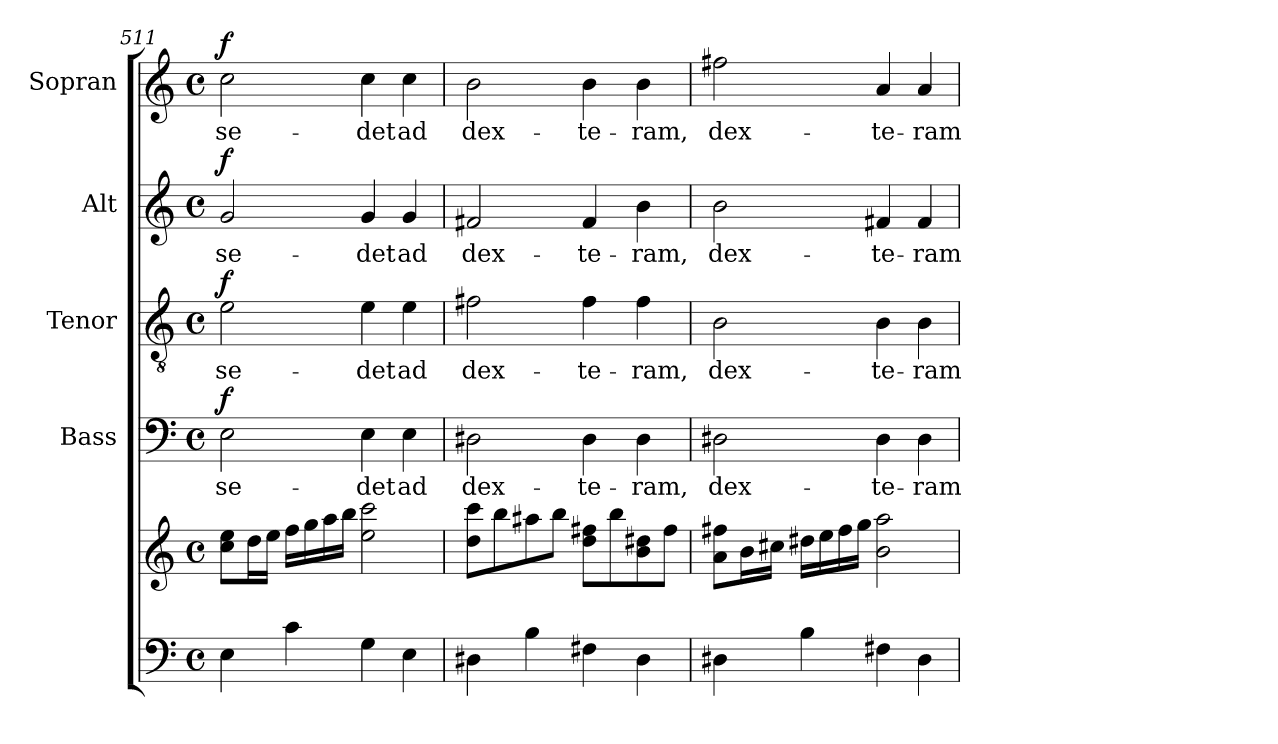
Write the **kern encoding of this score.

**kern	**kern	**kern	**text	**dynam	**kern	**text	**dynam	**kern	**text	**dynam	**kern	**text	**dynam
*part5	*part5	*part4	*part4	*part4	*part3	*part3	*part3	*part2	*part2	*part2	*part1	*part1	*part1
*staff6	*staff5	*staff4	*staff4	*staff4	*staff3	*staff3	*staff3	*staff2	*staff2	*staff2	*staff1	*staff1	*staff1
*	*	*I"Bass	*	*	*I"Tenor	*	*	*I"Alt	*	*	*I"Sopran	*	*
*	*	*I'B.	*	*	*I'T.	*	*	*I'A.	*	*	*I'S.	*	*
*clefF4	*clefG2	*clefF4	*	*	*clefGv2	*	*	*clefG2	*	*	*clefG2	*	*
*k[]	*k[]	*k[]	*	*	*k[]	*	*	*k[]	*	*	*k[]	*	*
*C:	*C:	*C:	*	*	*C:	*	*	*C:	*	*	*C:	*	*
*M4/4	*M4/4	*M4/4	*	*	*M4/4	*	*	*M4/4	*	*	*M4/4	*	*
*met(c)	*met(c)	*met(c)	*	*	*met(c)	*	*	*met(c)	*	*	*met(c)	*	*
=511	=511	=511	=511	=511	=511	=511	=511	=511	=511	=511	=511	=511	=511
!	!	!	!LO:LY:b	!LO:DY:a	!	!LO:LY:b	!LO:DY:a	!	!LO:LY:b	!LO:DY:a	!	!LO:LY:b	!LO:DY:a
4E\	8cc\ 8ee\L	2E\	se-	f	2e\	se-	f	2g/	se-	f	2cc\	se-	f
.	16dd\L	.	.	.	.	.	.	.	.	.	.	.	.
.	16ee\JJ	.	.	.	.	.	.	.	.	.	.	.	.
4c\	16ff\LL	.	.	.	.	.	.	.	.	.	.	.	.
.	16gg\	.	.	.	.	.	.	.	.	.	.	.	.
.	16aa\	.	.	.	.	.	.	.	.	.	.	.	.
.	16bb\JJ	.	.	.	.	.	.	.	.	.	.	.	.
!	!	!	!LO:LY:b	!	!	!LO:LY:b	!	!	!LO:LY:b	!	!	!LO:LY:b	!
4G\	2ee\ 2ccc\	4E\	-det	.	4e\	-det	.	4g/	-det	.	4cc\	-det	.
!	!	!	!LO:LY:b	!	!	!LO:LY:b	!	!	!LO:LY:b	!	!	!LO:LY:b	!
4E\	.	4E\	ad	.	4e\	ad	.	4g/	ad	.	4cc\	ad	.
=512	=512	=512	=512	=512	=512	=512	=512	=512	=512	=512	=512	=512	=512
!	!	!	!LO:LY:b	!	!	!LO:LY:b	!	!	!LO:LY:b	!	!	!LO:LY:b	!
4D#X\	8dd\ 8ccc\L	2D#X\	dex-	.	2f#X\	dex-	.	2f#X/	dex-	.	2b\	dex-	.
.	8bb\	.	.	.	.	.	.	.	.	.	.	.	.
4B\	8aa#X\	.	.	.	.	.	.	.	.	.	.	.	.
.	8bb\J	.	.	.	.	.	.	.	.	.	.	.	.
!	!	!	!LO:LY:b	!	!	!LO:LY:b	!	!	!LO:LY:b	!	!	!LO:LY:b	!
4F#X\	8dd\ 8ff#X\L	4D#\	-te-	.	4f#\	-te-	.	4f#/	-te-	.	4b\	-te-	.
.	8bb\	.	.	.	.	.	.	.	.	.	.	.	.
!	!	!	!LO:LY:b	!	!	!LO:LY:b	!	!	!LO:LY:b	!	!	!LO:LY:b	!
4D#\	8b\ 8dd#X\	4D#\	-ram,	.	4f#\	-ram,	.	4b\	-ram,	.	4b\	-ram,	.
.	8ff#\J	.	.	.	.	.	.	.	.	.	.	.	.
!!LO:LB:g=z
=513	=513	=513	=513	=513	=513	=513	=513	=513	=513	=513	=513	=513	=513
!	!	!	!LO:LY:b	!	!	!LO:LY:b	!	!	!LO:LY:b	!	!	!LO:LY:b	!
4D#X\	8a\ 8ff#X\L	2D#X\	dex-	.	2B\	dex-	.	2b\	dex-	.	2ff#X\	dex-	.
.	16b\L	.	.	.	.	.	.	.	.	.	.	.	.
.	16cc#X\JJ	.	.	.	.	.	.	.	.	.	.	.	.
4B\	16dd#X\LL	.	.	.	.	.	.	.	.	.	.	.	.
.	16ee\	.	.	.	.	.	.	.	.	.	.	.	.
.	16ff#\	.	.	.	.	.	.	.	.	.	.	.	.
.	16gg\JJ	.	.	.	.	.	.	.	.	.	.	.	.
!	!	!	!LO:LY:b	!	!	!LO:LY:b	!	!	!LO:LY:b	!	!	!LO:LY:b	!
4F#X\	2b\ 2aa\	4D#\	-te-	.	4B\	-te-	.	4f#X/	-te-	.	4a/	-te-	.
!	!	!	!LO:LY:b	!	!	!LO:LY:b	!	!	!LO:LY:b	!	!	!LO:LY:b	!
4D#\	.	4D#\	-ram	.	4B\	-ram	.	4f#/	-ram	.	4a/	-ram	.
=	=	=	=	=	=	=	=	=	=	=	=	=	=
*-	*-	*-	*-	*-	*-	*-	*-	*-	*-	*-	*-	*-	*-
